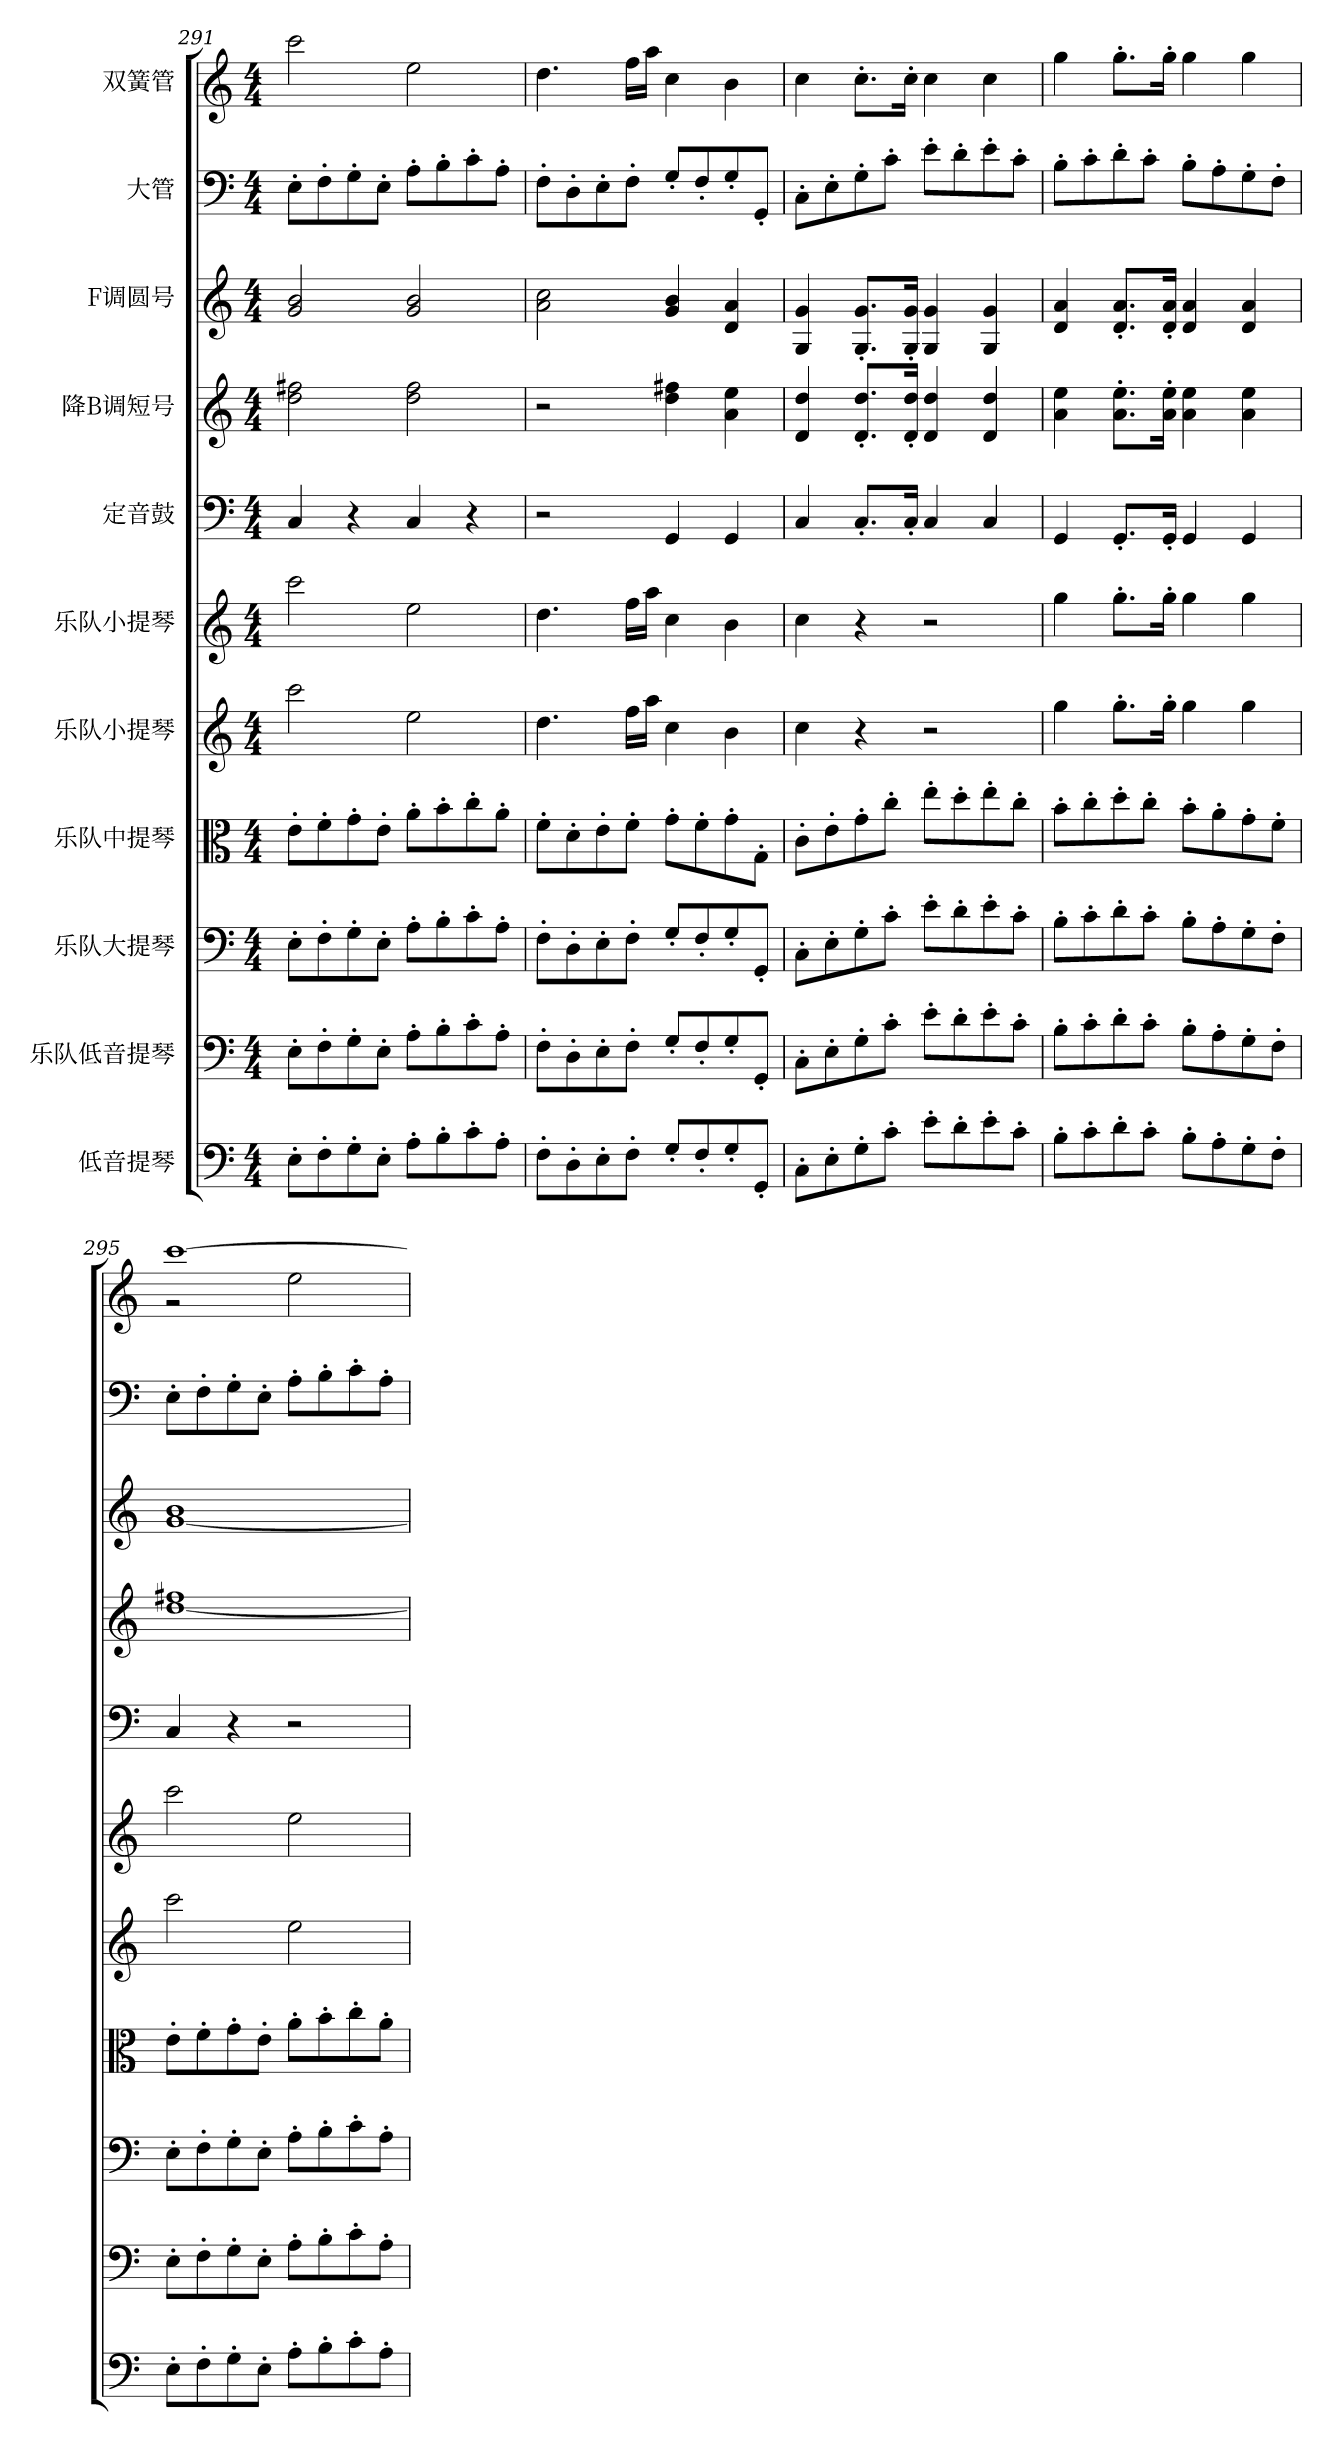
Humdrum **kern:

**kern	**kern	**kern	**kern	**kern	**kern	**kern	**kern	**kern	**kern	**kern
*part11	*part10	*part9	*part8	*part7	*part6	*part5	*part4	*part3	*part2	*part1
*staff11	*staff10	*staff9	*staff8	*staff7	*staff6	*staff5	*staff4	*staff3	*staff2	*staff1
*I"低音提琴	*I"乐队低音提琴	*I"乐队大提琴	*I"乐队中提琴	*I"乐队小提琴	*I"乐队小提琴	*I"定音鼓	*I"降B调短号	*I"F调圆号	*I"大管	*I"双簧管
*clefF4	*clefF4	*clefF4	*clefC3	*clefG2	*clefG2	*clefF4	*clefG2	*clefG2	*clefF4	*clefG2
*ITrd7c12	*ITrd7c12	*	*	*	*	*	*ITrd1c2	*ITrd4c7	*	*
*k[]	*k[]	*k[]	*k[]	*k[]	*k[]	*k[]	*k[b-e-]	*k[b-]	*k[]	*k[]
*M4/4	*M4/4	*M4/4	*M4/4	*M4/4	*M4/4	*M4/4	*M4/4	*M4/4	*M4/4	*M4/4
=291	=291	=291	=291	=291	=291	=291	=291	=291	=291	=291
8EE'\L	8EE'\L	8E'\L	8e'\L	2ccc\	2ccc\	4C/	2cc\ 2een\	2c/ 2e/	8E'\L	2ccc\
8FF'\	8FF'\	8F'\	8f'\	.	.	.	.	.	8F'\	.
8GG'\	8GG'\	8G'\	8g'\	.	.	4r	.	.	8G'\	.
8EE'\J	8EE'\J	8E'\J	8e'\J	.	.	.	.	.	8E'\J	.
8AA'\L	8AA'\L	8A'\L	8a'\L	2ee\	2ee\	4C/	2cc\ 2ee\	2c/ 2e/	8A'\L	2ee\
8BB'\	8BB'\	8B'\	8b'\	.	.	.	.	.	8B'\	.
8C'\	8C'\	8c'\	8cc'\	.	.	4r	.	.	8c'\	.
8AA'\J	8AA'\J	8A'\J	8a'\J	.	.	.	.	.	8A'\J	.
=292	=292	=292	=292	=292	=292	=292	=292	=292	=292	=292
8FF'\L	8FF'\L	8F'\L	8f'\L	4.dd\	4.dd\	2r	2r	2d\ 2f\	8F'\L	4.dd\
8DD'\	8DD'\	8D'\	8d'\	.	.	.	.	.	8D'\	.
8EE'\	8EE'\	8E'\	8e'\	.	.	.	.	.	8E'\	.
8FF'\J	8FF'\J	8F'\J	8f'\J	16ff\LL	16ff\LL	.	.	.	8F'\J	16ff\LL
.	.	.	.	16aa\JJ	16aa\JJ	.	.	.	.	16aa\JJ
8GG'/L	8GG'/L	8G'/L	8g'\L	4cc\	4cc\	4GG/	4cc\ 4een\	4c/ 4e/	8G'/L	4cc\
8FF'/	8FF'/	8F'/	8f'\	.	.	.	.	.	8F'/	.
8GG'/	8GG'/	8G'/	8g'\	4b\	4b\	4GG/	4g\ 4dd\	4G/ 4d/	8G'/	4b\
8GGG'/J	8GGG'/J	8GG'/J	8G'\J	.	.	.	.	.	8GG'/J	.
=293	=293	=293	=293	=293	=293	=293	=293	=293	=293	=293
8CC'\L	8CC'\L	8C'\L	8c'\L	4cc\	4cc\	4C/	4c/ 4cc/	4C/ 4c/	8C'\L	4cc\
8EE'\	8EE'\	8E'\	8e'\	.	.	.	.	.	8E'\	.
8GG'\	8GG'\	8G'\	8g'\	4r	4r	8.C'/L	8.c/' 8.cc/'L	8.C/' 8.c/'L	8G'\	8.cc'\L
8C'\J	8C'\J	8c'\J	8cc'\J	.	.	.	.	.	8c'\J	.
.	.	.	.	.	.	16C'/Jk	16c/' 16cc/'Jk	16C/' 16c/'Jk	.	16cc'\Jk
8E'\L	8E'\L	8e'\L	8ee'\L	2r	2r	4C/	4c/ 4cc/	4C/ 4c/	8e'\L	4cc\
8D'\	8D'\	8d'\	8dd'\	.	.	.	.	.	8d'\	.
8E'\	8E'\	8e'\	8ee'\	.	.	4C/	4c/ 4cc/	4C/ 4c/	8e'\	4cc\
8C'\J	8C'\J	8c'\J	8cc'\J	.	.	.	.	.	8c'\J	.
!!LO:PB:g=z
=294	=294	=294	=294	=294	=294	=294	=294	=294	=294	=294
8BB'\L	8BB'\L	8B'\L	8b'\L	4gg\	4gg\	4GG/	4g\ 4dd\	4G/ 4d/	8B'\L	4gg\
8C'\	8C'\	8c'\	8cc'\	.	.	.	.	.	8c'\	.
8D'\	8D'\	8d'\	8dd'\	8.gg'\L	8.gg'\L	8.GG'/L	8.g\' 8.dd\'L	8.G/' 8.d/'L	8d'\	8.gg'\L
8C'\J	8C'\J	8c'\J	8cc'\J	.	.	.	.	.	8c'\J	.
.	.	.	.	16gg'\Jk	16gg'\Jk	16GG'/Jk	16g\' 16dd\'Jk	16G/' 16d/'Jk	.	16gg'\Jk
8BB'\L	8BB'\L	8B'\L	8b'\L	4gg\	4gg\	4GG/	4g\ 4dd\	4G/ 4d/	8B'\L	4gg\
8AA'\	8AA'\	8A'\	8a'\	.	.	.	.	.	8A'\	.
8GG'\	8GG'\	8G'\	8g'\	4gg\	4gg\	4GG/	4g\ 4dd\	4G/ 4d/	8G'\	4gg\
8FF'\J	8FF'\J	8F'\J	8f'\J	.	.	.	.	.	8F'\J	.
=295	=295	=295	=295	=295	=295	=295	=295	=295	=295	=295
*	*	*	*	*	*	*	*^	*^	*	*^
8EE'\L	8EE'\L	8E'\L	8e'\L	2ccc\	2ccc\	4C/	1een	[1cc	1e	[1c	8E'\L	[1ccc	2r
8FF'\	8FF'\	8F'\	8f'\	.	.	.	.	.	.	.	8F'\	.	.
8GG'\	8GG'\	8G'\	8g'\	.	.	4r	.	.	.	.	8G'\	.	.
8EE'\J	8EE'\J	8E'\J	8e'\J	.	.	.	.	.	.	.	8E'\J	.	.
8AA'\L	8AA'\L	8A'\L	8a'\L	2ee\	2ee\	2r	.	.	.	.	8A'\L	.	2ee\
8BB'\	8BB'\	8B'\	8b'\	.	.	.	.	.	.	.	8B'\	.	.
8C'\	8C'\	8c'\	8cc'\	.	.	.	.	.	.	.	8c'\	.	.
8AA'\J	8AA'\J	8A'\J	8a'\J	.	.	.	.	.	.	.	8A'\J	.	.
*	*	*	*	*	*	*	*v	*v	*	*	*	*v	*v
*	*	*	*	*	*	*	*	*v	*v	*	*
=	=	=	=	=	=	=	=	=	=	=
*-	*-	*-	*-	*-	*-	*-	*-	*-	*-	*-
